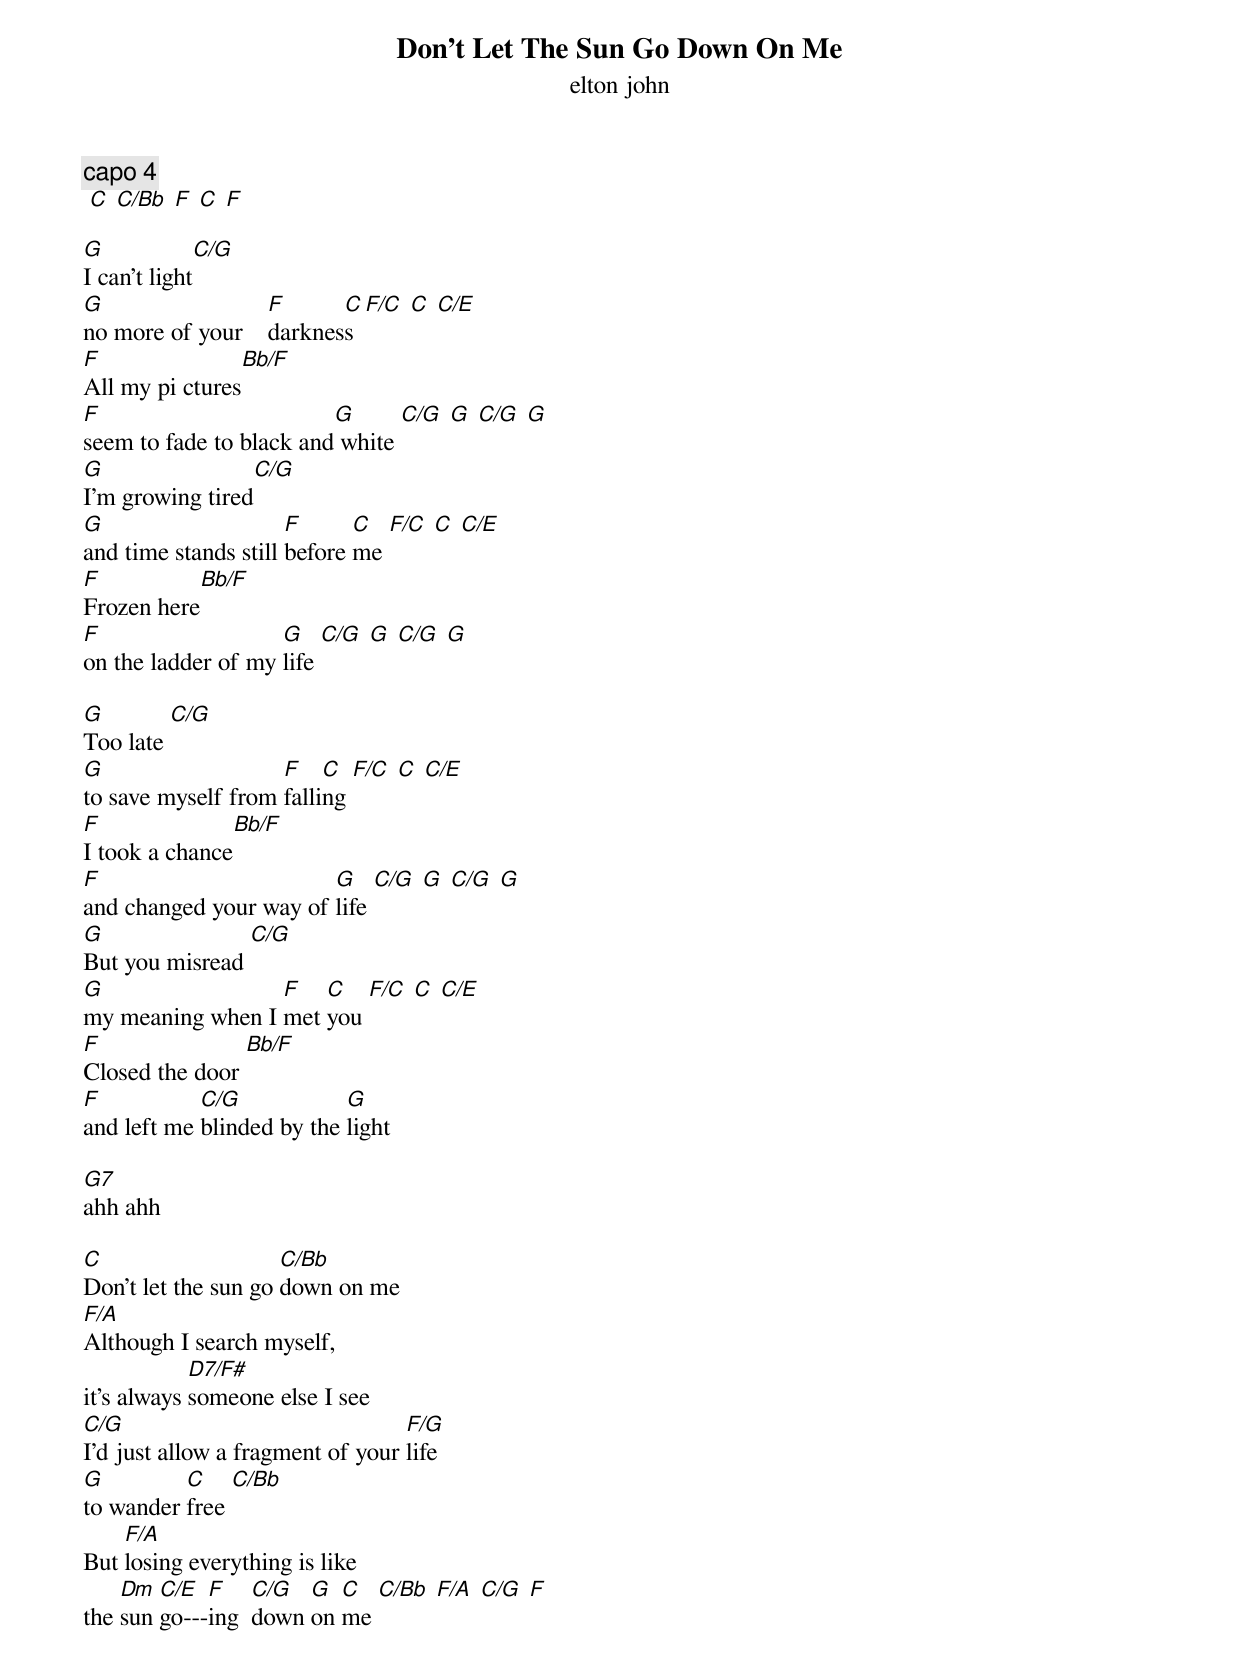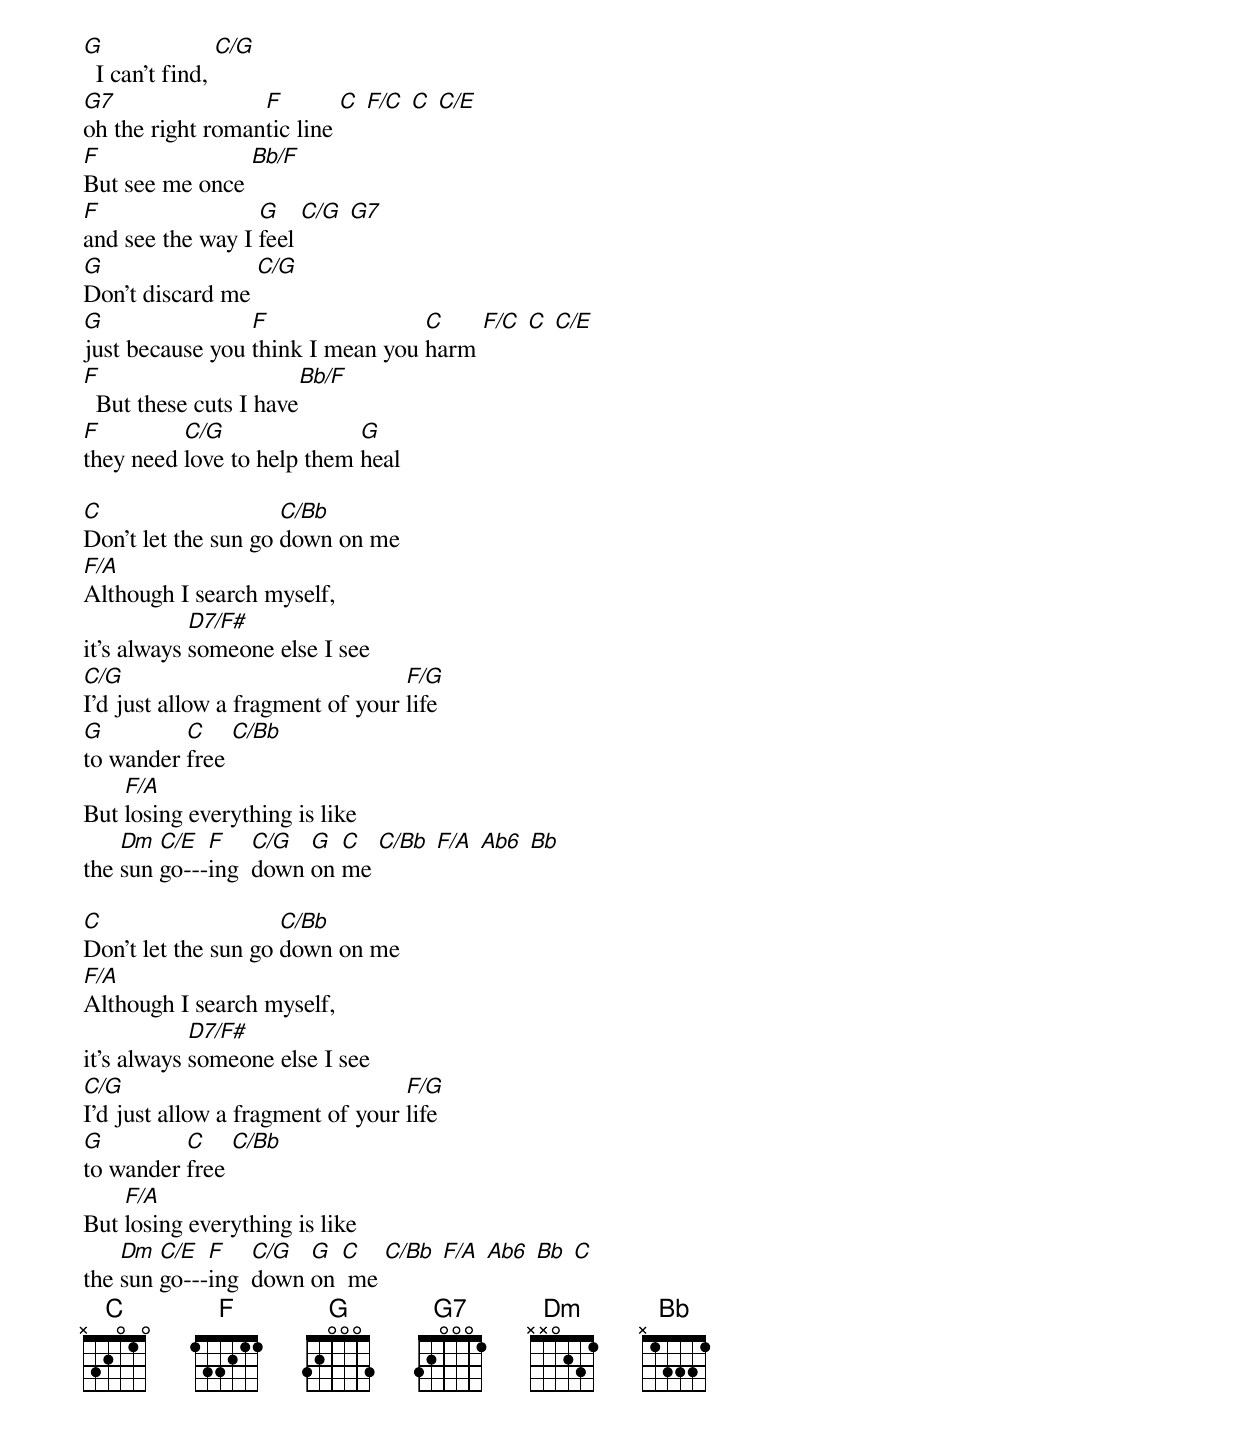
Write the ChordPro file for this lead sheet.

{title: Don't Let The Sun Go Down On Me}
{subtitle: elton john}
{c:capo 4}
 [C] [C/Bb] [F] [C] [F]

[G]I can't light[C/G]
[G]no more of your    [F]darknes[C]s [F/C] [C] [C/E]
[F]All my pi ctures[Bb/F]
[F]seem to fade to black and[G] white [C/G] [G] [C/G] [G]
[G]I'm growing tired[C/G]
[G]and time stands still [F]before [C]me [F/C] [C] [C/E]
[F]Frozen here[Bb/F]
[F]on the ladder of my [G]life [C/G] [G] [C/G] [G]

[G]Too late [C/G]
[G]to save myself from [F]falli[C]ng [F/C] [C] [C/E]
[F]I took a chance[Bb/F]
[F]and changed your way of [G]life [C/G] [G] [C/G] [G]
[G]But you misread [C/G]
[G]my meaning when I [F]met [C]you [F/C] [C] [C/E]
[F]Closed the door [Bb/F]
[F]and left me [C/G]blinded by the [G]light

[G7]ahh ahh

[C]Don't let the sun go [C/Bb]down on me
[F/A]Although I search myself,
it's always [D7/F#]someone else I see
[C/G]I'd just allow a fragment of your [F/G]life
[G]to wander [C]free [C/Bb]
But [F/A]losing everything is like
the [Dm]sun [C/E]go---[F]ing  [C/G]down [G]on [C]me [C/Bb] [F/A] [C/G] [F]

[G]  I can't find, [C/G]
[G7]oh the right roman[F]tic line [C] [F/C] [C] [C/E]
[F]But see me once [Bb/F]
[F]and see the way I [G]feel [C/G] [G7]
[G]Don't discard me [C/G]
[G]just because you [F]think I mean you [C]harm [F/C] [C] [C/E]
[F]  But these cuts I have[Bb/F]
[F]they need [C/G]love to help them [G]heal

[C]Don't let the sun go [C/Bb]down on me
[F/A]Although I search myself,
it's always [D7/F#]someone else I see
[C/G]I'd just allow a fragment of your [F/G]life
[G]to wander [C]free [C/Bb]
But [F/A]losing everything is like
the [Dm]sun [C/E]go---[F]ing  [C/G]down [G]on [C]me [C/Bb] [F/A] [Ab6] [Bb]

[C]Don't let the sun go [C/Bb]down on me
[F/A]Although I search myself,
it's always [D7/F#]someone else I see
[C/G]I'd just allow a fragment of your [F/G]life
[G]to wander [C]free [C/Bb]
But [F/A]losing everything is like
the [Dm]sun [C/E]go---[F]ing  [C/G]down [G]on [C] me [C/Bb] [F/A] [Ab6] [Bb] [C]
